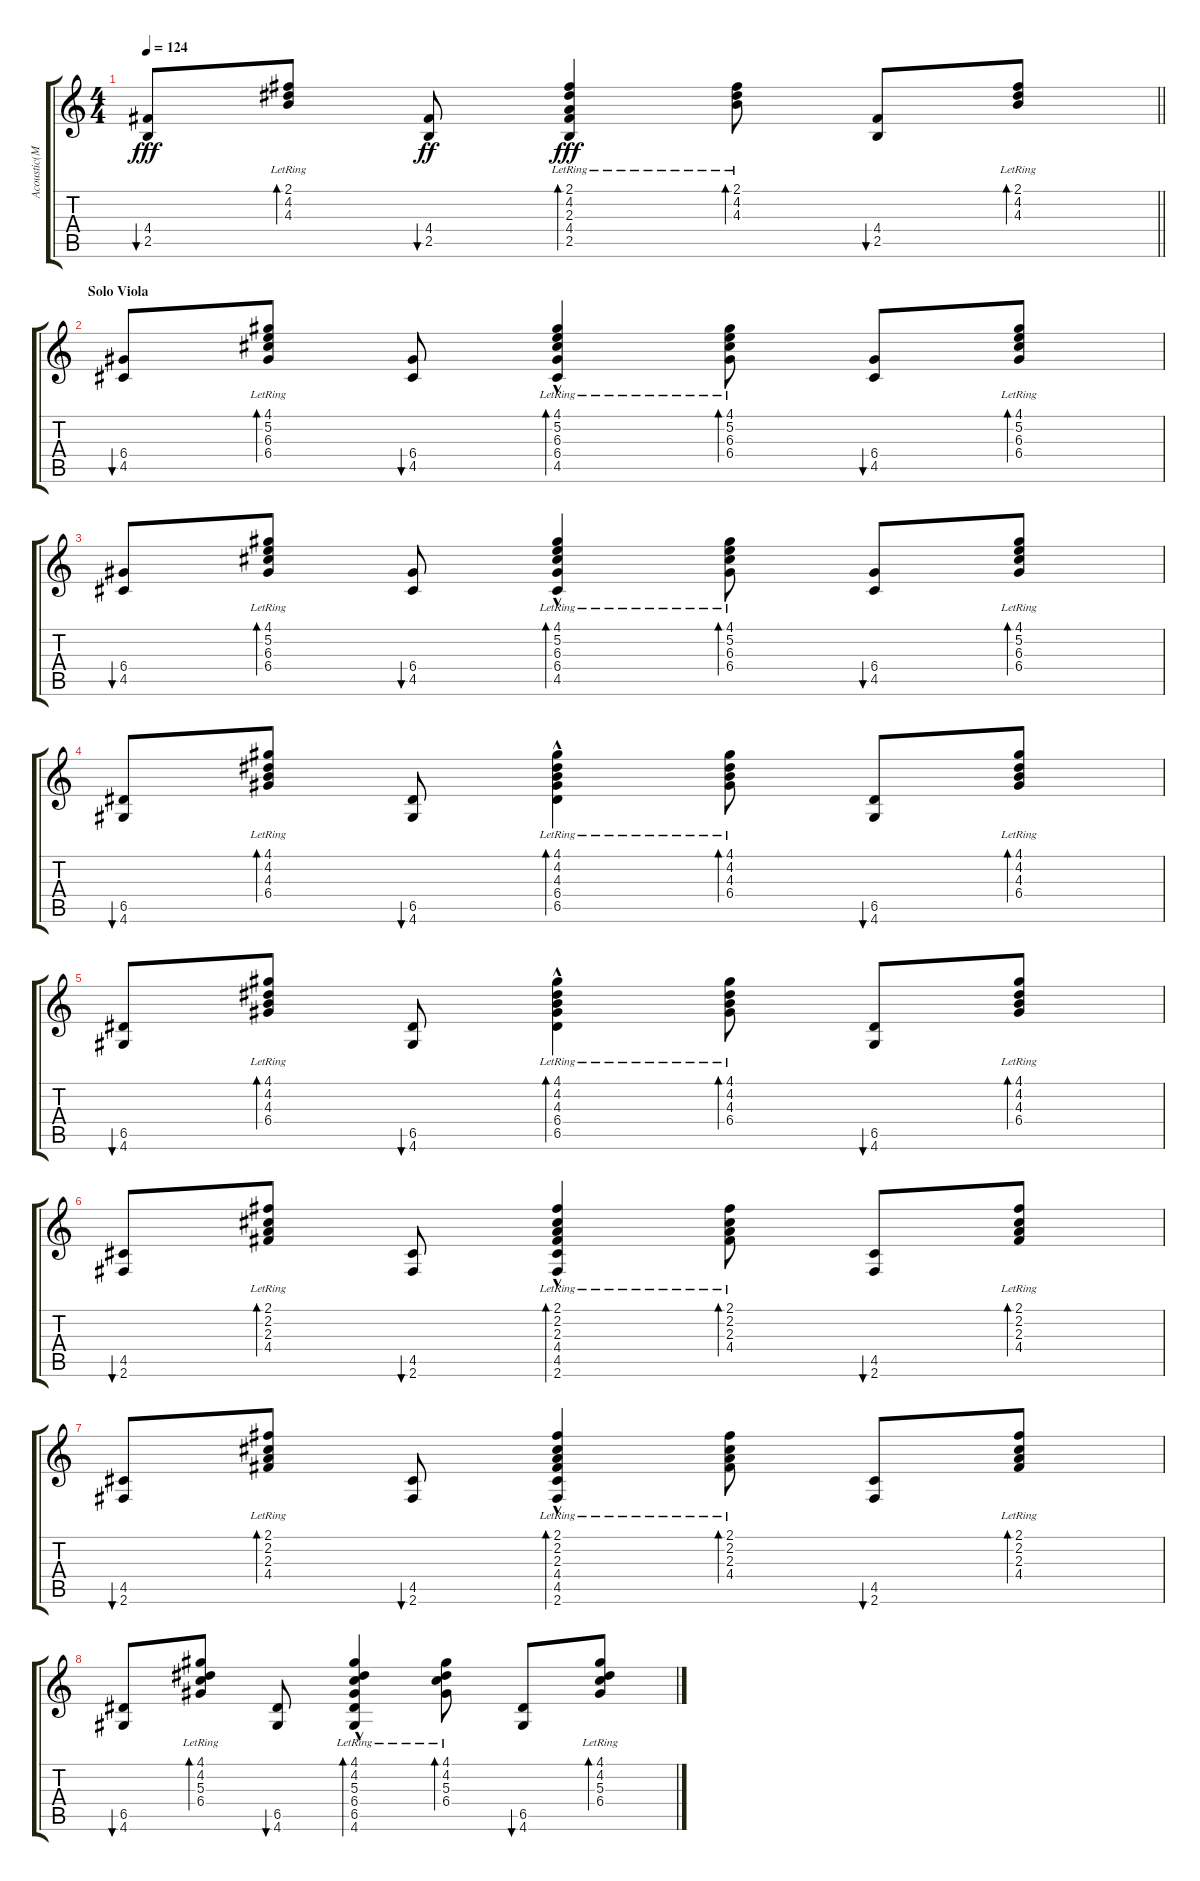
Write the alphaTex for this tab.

\track ("Acoustic(Mhala)" "Acoustic(M") {instrument acousticguitarsteel}
\staff {score tabs}
\tuning (E4 B3 G3 D3 A2 E2) {hide}
\ts (4 4)
\tempo 124
\clef g2
\barLineRight lightlight
\ks c
(4.4 2.5).8{bu 30 dy fff} (2.1 4.2 4.3{lr}).8{bd 30} (4.4 2.5).8{bu 30 dy ff} (2.1 4.2 2.3{lr} 4.4 2.5).4{bd 30 dy fff} (2.1 4.2 4.3{lr}).8{bd 30} (4.4 2.5).8{bu 30} (2.1 4.2 4.3{lr}).8{bd 30} |
\section ("" "Solo Viola")
(6.4 4.5).8{bu 30} (4.1 5.2 6.3{lr} 6.4).8{bd 30} (6.4 4.5).8{bu 30} (4.1 5.2 6.3{hac lr} 6.4 4.5).4{bd 30} (4.1 5.2 6.3{lr} 6.4).8{bd 30} (6.4 4.5).8{bu 30} (4.1 5.2 6.3{lr} 6.4).8{bd 30} |
(6.4 4.5).8{bu 30} (4.1 5.2 6.3{lr} 6.4).8{bd 30} (6.4 4.5).8{bu 30} (4.1 5.2 6.3{hac lr} 6.4 4.5).4{bd 30} (4.1 5.2 6.3{lr} 6.4).8{bd 30} (6.4 4.5).8{bu 30} (4.1 5.2 6.3{lr} 6.4).8{bd 30} |
(6.5 4.6).8{bu 30} (4.1 4.2 4.3 6.4{lr}).8{bd 30} (6.5 4.6).8{bu 30} (4.1 4.2 4.3 6.4{lr} 6.5{hac}).4{bd 30} (4.1 4.2 4.3 6.4{lr}).8{bd 30} (6.5 4.6).8{bu 30} (4.1 4.2 4.3 6.4{lr}).8{bd 30} |
(6.5 4.6).8{bu 30} (4.1 4.2 4.3 6.4{lr}).8{bd 30} (6.5 4.6).8{bu 30} (4.1 4.2 4.3 6.4{lr} 6.5{hac}).4{bd 30} (4.1 4.2 4.3 6.4{lr}).8{bd 30} (6.5 4.6).8{bu 30} (4.1 4.2 4.3 6.4{lr}).8{bd 30} |
(4.5 2.6).8{bu 30} (2.1 2.2 2.3 4.4{lr}).8{bd 30} (4.5 2.6).8{bu 30} (2.1 2.2 2.3 4.4{lr} 4.5 2.6{hac}).4{bd 30} (2.1 2.2 2.3 4.4{lr}).8{bd 30} (4.5 2.6).8{bu 30} (2.1 2.2 2.3 4.4{lr}).8{bd 30} |
(4.5 2.6).8{bu 30} (2.1 2.2 2.3 4.4{lr}).8{bd 30} (4.5 2.6).8{bu 30} (2.1 2.2 2.3 4.4{lr} 4.5 2.6{hac}).4{bd 30} (2.1 2.2 2.3 4.4{lr}).8{bd 30} (4.5 2.6).8{bu 30} (2.1 2.2 2.3 4.4{lr}).8{bd 30} |
(6.5 4.6).8{bu 30} (4.1 4.2 5.3 6.4{lr}).8{bd 30} (6.5 4.6).8{bu 30} (4.1 4.2 5.3 6.4{lr} 6.5 4.6{hac}).4{bd 30} (4.1 4.2 5.3 6.4{lr}).8{bd 30} (6.5 4.6).8{bu 30} (4.1 4.2 5.3 6.4{lr}).8{bd 30}
